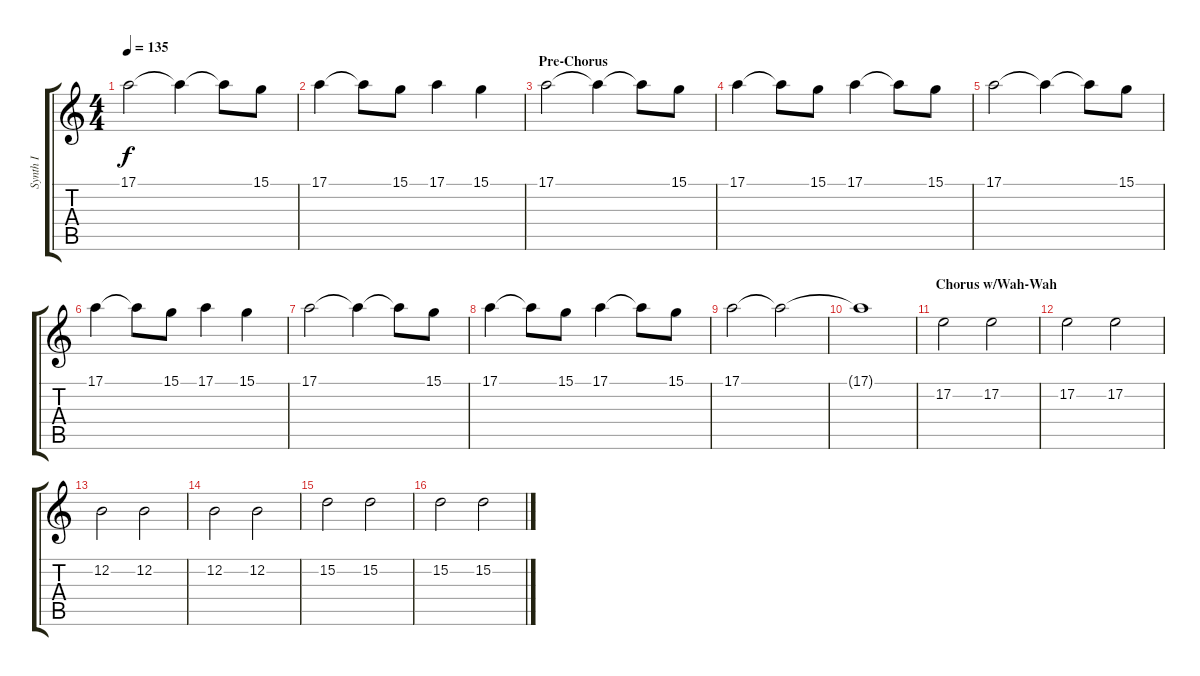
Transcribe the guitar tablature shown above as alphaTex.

\track ("Synth I" "Synth I") {instrument choiraahs}
\staff {score tabs}
\tuning (E4 B3 G3 D3 A2 E2) {hide}
\ts (4 4)
\tempo 135
\clef g2
\ks c
17.1.2{dy f} 17.1{t}.4 17.1{t}.8 15.1.8 |
17.1.4 17.1{t}.8 15.1.8 17.1.4 15.1.4 |
\section ("" "Pre-Chorus")
17.1.2 17.1{t}.4 17.1{t}.8 15.1.8 |
17.1.4 17.1{t}.8 15.1.8 17.1.4 17.1{t}.8 15.1.8 |
17.1.2 17.1{t}.4 17.1{t}.8 15.1.8 |
17.1.4 17.1{t}.8 15.1.8 17.1.4 15.1.4 |
17.1.2 17.1{t}.4 17.1{t}.8 15.1.8 |
17.1.4 17.1{t}.8 15.1.8 17.1.4 17.1{t}.8 15.1.8 |
17.1.2 17.1{t}.2 |
17.1{t}.1 |
\section ("" "Chorus w/Wah-Wah")
17.2.2{balance 8 instrument choiraahs} 17.2.2 |
17.2.2 17.2.2 |
12.2.2 12.2.2 |
12.2.2 12.2.2 |
15.2.2 15.2.2 |
15.2.2 15.2.2
